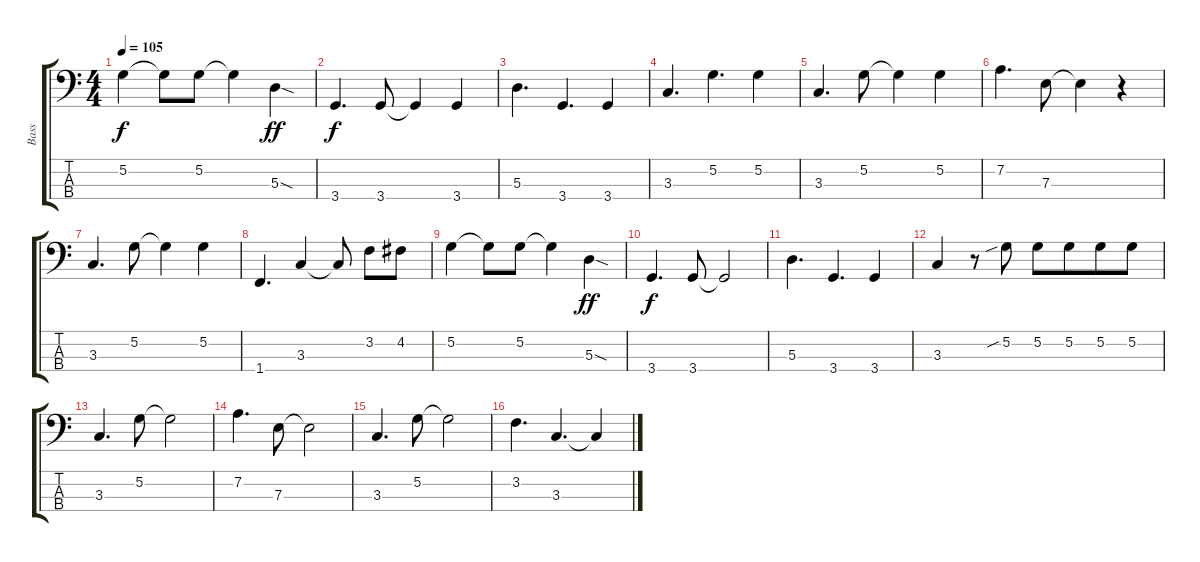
\track ("Bass" "Bass") {instrument electricbassfinger}
\staff {score tabs}
\tuning (G2 D2 A1 E1) {hide}
\ts (4 4)
\tempo 105
\clef f4
\ks c
5.2.4{dy f} 5.2{t}.8 5.2.8 5.2{t}.4 5.3{sod}.4{dy ff} |
3.4.4{d dy f} 3.4.8 3.4{t}.4 3.4.4 |
5.3.4{d} 3.4.4{d} 3.4.4 |
3.3.4{d} 5.2.4{d beam merge} 5.2.4 |
3.3.4{d} 5.2.8 5.2{t}.4 5.2.4 |
7.2.4{d} 7.3.8 7.3{t}.4 r.4 |
3.3.4{d} 5.2.8 5.2{t}.4 5.2.4 |
1.4.4{d} 3.3.4 3.3{t}.8 3.2.8 4.2.8 |
5.2.4 5.2{t}.8 5.2.8 5.2{t}.4 5.3{sod}.4{dy ff} |
3.4.4{d dy f} 3.4.8 3.4{t}.2 |
5.3.4{d} 3.4.4{d} 3.4.4 |
3.3.4 r.8 5.2{sib}.8 5.2.8 5.2.8{beam merge} 5.2.8 5.2.8 |
3.3.4{d} 5.2.8 5.2{t}.2 |
7.2.4{d} 7.3.8 7.3{t}.2 |
3.3.4{d} 5.2.8 5.2{t}.2 |
3.2.4{d} 3.3.4{d} 3.3{t}.4
